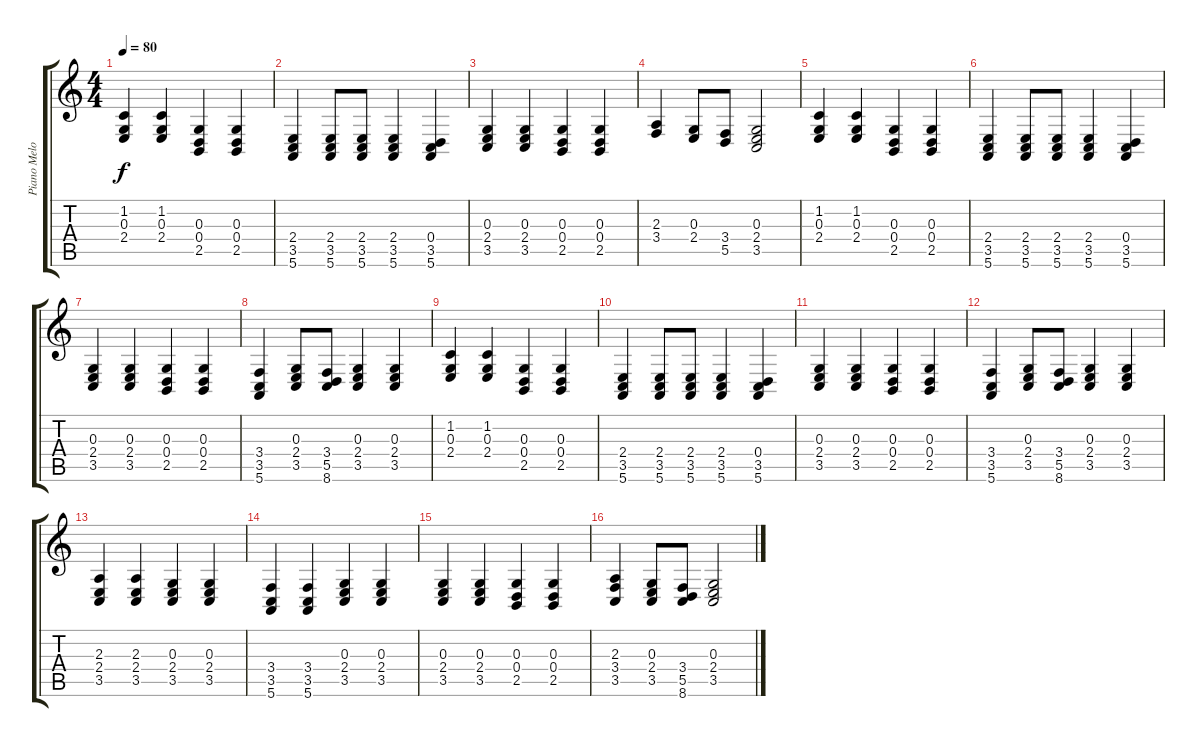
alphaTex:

\track ("Piano Melody" "Piano Melo") {instrument acousticgrandpiano}
\staff {score tabs}
\tuning (E4 B3 G3 D3 A2 E2) {hide}
\ts (4 4)
\tempo 80
\clef g2
\ks c
(1.2 0.3 2.4).4{dy f instrument acousticgrandpiano} (1.2 0.3 2.4).4 (0.3 0.4 2.5).4 (0.3 0.4 2.5).4 |
(2.4 3.5 5.6).4 (2.4 3.5 5.6).8 (2.4 3.5 5.6).8 (2.4 3.5 5.6).4 (0.4 3.5 5.6).4 |
(0.3 2.4 3.5).4 (0.3 2.4 3.5).4 (0.3 0.4 2.5).4 (0.3 0.4 2.5).4 |
(2.3 3.4).4 (0.3 2.4).8 (3.4 5.5).8 (0.3 2.4 3.5).2 |
(1.2 0.3 2.4).4 (1.2 0.3 2.4).4 (0.3 0.4 2.5).4 (0.3 0.4 2.5).4 |
(2.4 3.5 5.6).4 (2.4 3.5 5.6).8 (2.4 3.5 5.6).8 (2.4 3.5 5.6).4 (0.4 3.5 5.6).4 |
(0.3 2.4 3.5).4 (0.3 2.4 3.5).4 (0.3 0.4 2.5).4 (0.3 0.4 2.5).4 |
(3.4 3.5 5.6).4 (0.3 2.4 3.5).8 (3.4 5.5 8.6).8 (0.3 2.4 3.5).4 (0.3 2.4 3.5).4 |
(1.2 0.3 2.4).4 (1.2 0.3 2.4).4 (0.3 0.4 2.5).4 (0.3 0.4 2.5).4 |
(2.4 3.5 5.6).4 (2.4 3.5 5.6).8 (2.4 3.5 5.6).8 (2.4 3.5 5.6).4 (0.4 3.5 5.6).4 |
(0.3 2.4 3.5).4 (0.3 2.4 3.5).4 (0.3 0.4 2.5).4 (0.3 0.4 2.5).4 |
(3.4 3.5 5.6).4 (0.3 2.4 3.5).8 (3.4 5.5 8.6).8 (0.3 2.4 3.5).4 (0.3 2.4 3.5).4 |
(2.3 2.4 3.5).4 (2.3 2.4 3.5).4 (0.3 2.4 3.5).4 (0.3 2.4 3.5).4 |
(3.4 3.5 5.6).4 (3.4 3.5 5.6).4 (0.3 2.4 3.5).4 (0.3 2.4 3.5).4 |
(0.3 2.4 3.5).4 (0.3 2.4 3.5).4 (0.3 0.4 2.5).4 (0.3 0.4 2.5).4 |
(2.3 3.4 3.5).4 (0.3 2.4 3.5).8 (3.4 5.5 8.6).8 (0.3 2.4 3.5).2
